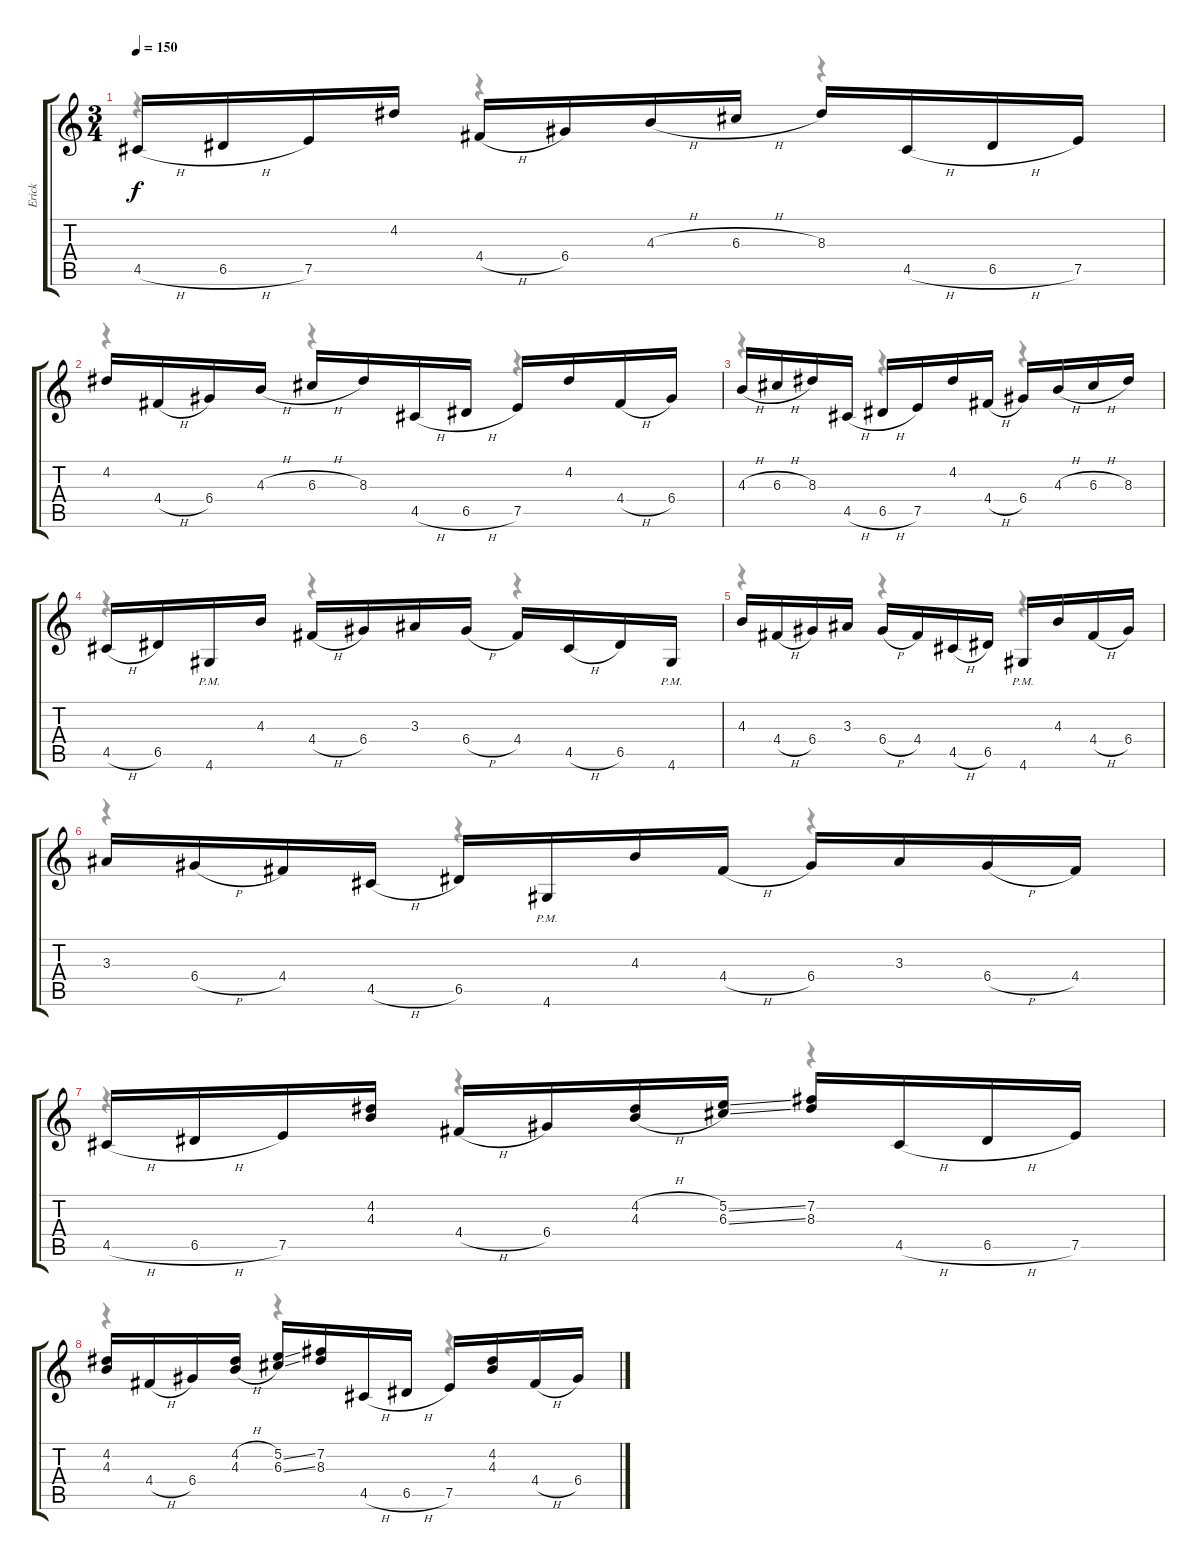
\track ("Erick" "Erick") {instrument overdrivenguitar}
\staff {score tabs}
\tuning (E4 B3 G3 D3 A2 E2) {hide}
\voice
\ts (3 4)
\tempo 150
\clef g2
\ks c
4.5{h}.16{dy f} 6.5{h}.16 7.5.16 4.2.16 4.4{h}.16 6.4.16 4.3{h}.16 6.3{h}.16 8.3.16 4.5{h}.16 6.5{h}.16 7.5.16 |
4.2.16 4.4{h}.16 6.4.16 4.3{h}.16 6.3{h}.16 8.3.16 4.5{h}.16 6.5{h}.16 7.5.16 4.2.16 4.4{h}.16 6.4.16 |
4.3{h}.16 6.3{h}.16 8.3.16 4.5{h}.16 6.5{h}.16 7.5.16 4.2.16 4.4{h}.16 6.4.16 4.3{h}.16 6.3{h}.16 8.3.16 |
4.5{h}.16 6.5.16 4.6{pm}.16 4.3.16 4.4{h}.16 6.4.16 3.3.16 6.4{h}.16 4.4.16 4.5{h}.16 6.5.16 4.6{pm}.16 |
4.3.16 4.4{h}.16 6.4.16 3.3.16 6.4{h}.16 4.4.16 4.5{h}.16 6.5.16 4.6{pm}.16 4.3.16 4.4{h}.16 6.4.16 |
3.3.16 6.4{h}.16 4.4.16 4.5{h}.16 6.5.16 4.6{pm}.16 4.3.16 4.4{h}.16 6.4.16 3.3.16 6.4{h}.16 4.4.16 |
4.5{h}.16 6.5{h}.16 7.5.16 (4.2 4.3).16 4.4{h}.16 6.4.16 (4.2{h} 4.3{h}).16 (5.2{ss} 6.3{ss}).16 (7.2 8.3).16 4.5{h}.16 6.5{h}.16 7.5.16 |
(4.2 4.3).16 4.4{h}.16 6.4.16 (4.2{h} 4.3{h}).16 (5.2{ss} 6.3{ss}).16 (7.2 8.3).16 4.5{h}.16 6.5{h}.16 7.5.16 (4.2 4.3).16 4.4{h}.16 6.4.16
\voice
\clef g2
\ottava regular
\simile none
\ks c
r.4{dy f} r.4 r.4 |
r.4 r.4 r.4 |
r.4 r.4 r.4 |
r.4 r.4 r.4 |
r.4 r.4 r.4 |
r.4 r.4 r.4 |
r.4 r.4 r.4 |
r.4 r.4 r.4
